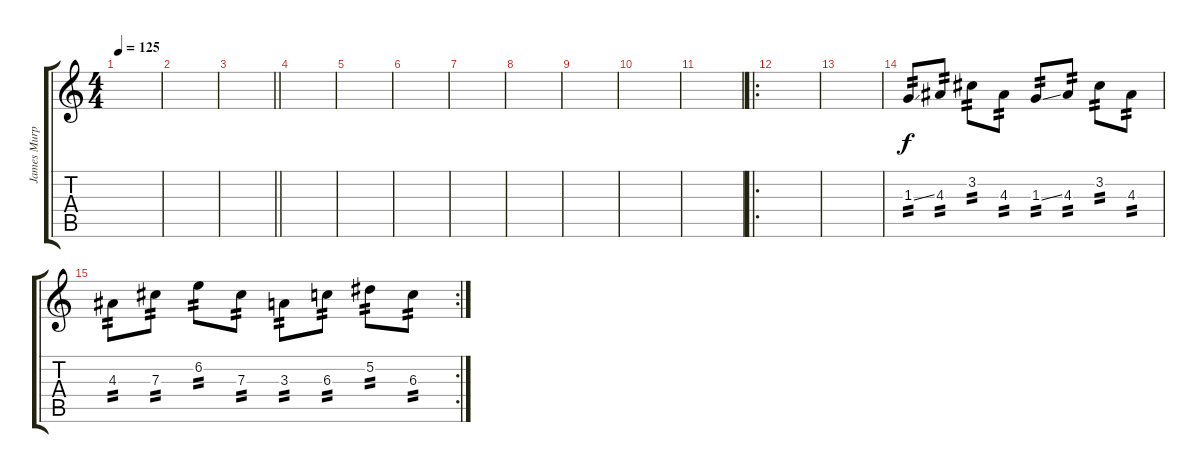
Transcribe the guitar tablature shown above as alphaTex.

\track ("James Murphy (solo)" "James Murp") {instrument distortionguitar}
\staff {score tabs}
\tuning (Eb4 Bb3 Gb3 Db3 Ab2 Db2) {hide}
\ts (4 4)
\tempo 125
\clef g2
\ks c
|
|
\barLineRight lightlight
|
|
|
|
|
|
|
|
|
\ro
|
|
1.3{ss}.8{tp 2} 4.3.8{tp 2} 3.2.8{tp 2} 4.3.8{tp 2} 1.3{ss}.8{tp 2} 4.3.8{tp 2} 3.2.8{tp 2} 4.3.8{tp 2} |
\rc 2
4.3.8{tp 2} 7.3.8{tp 2} 6.2.8{tp 2} 7.3.8{tp 2} 3.3.8{tp 2} 6.3.8{tp 2} 5.2.8{tp 2} 6.3.8{tp 2}
